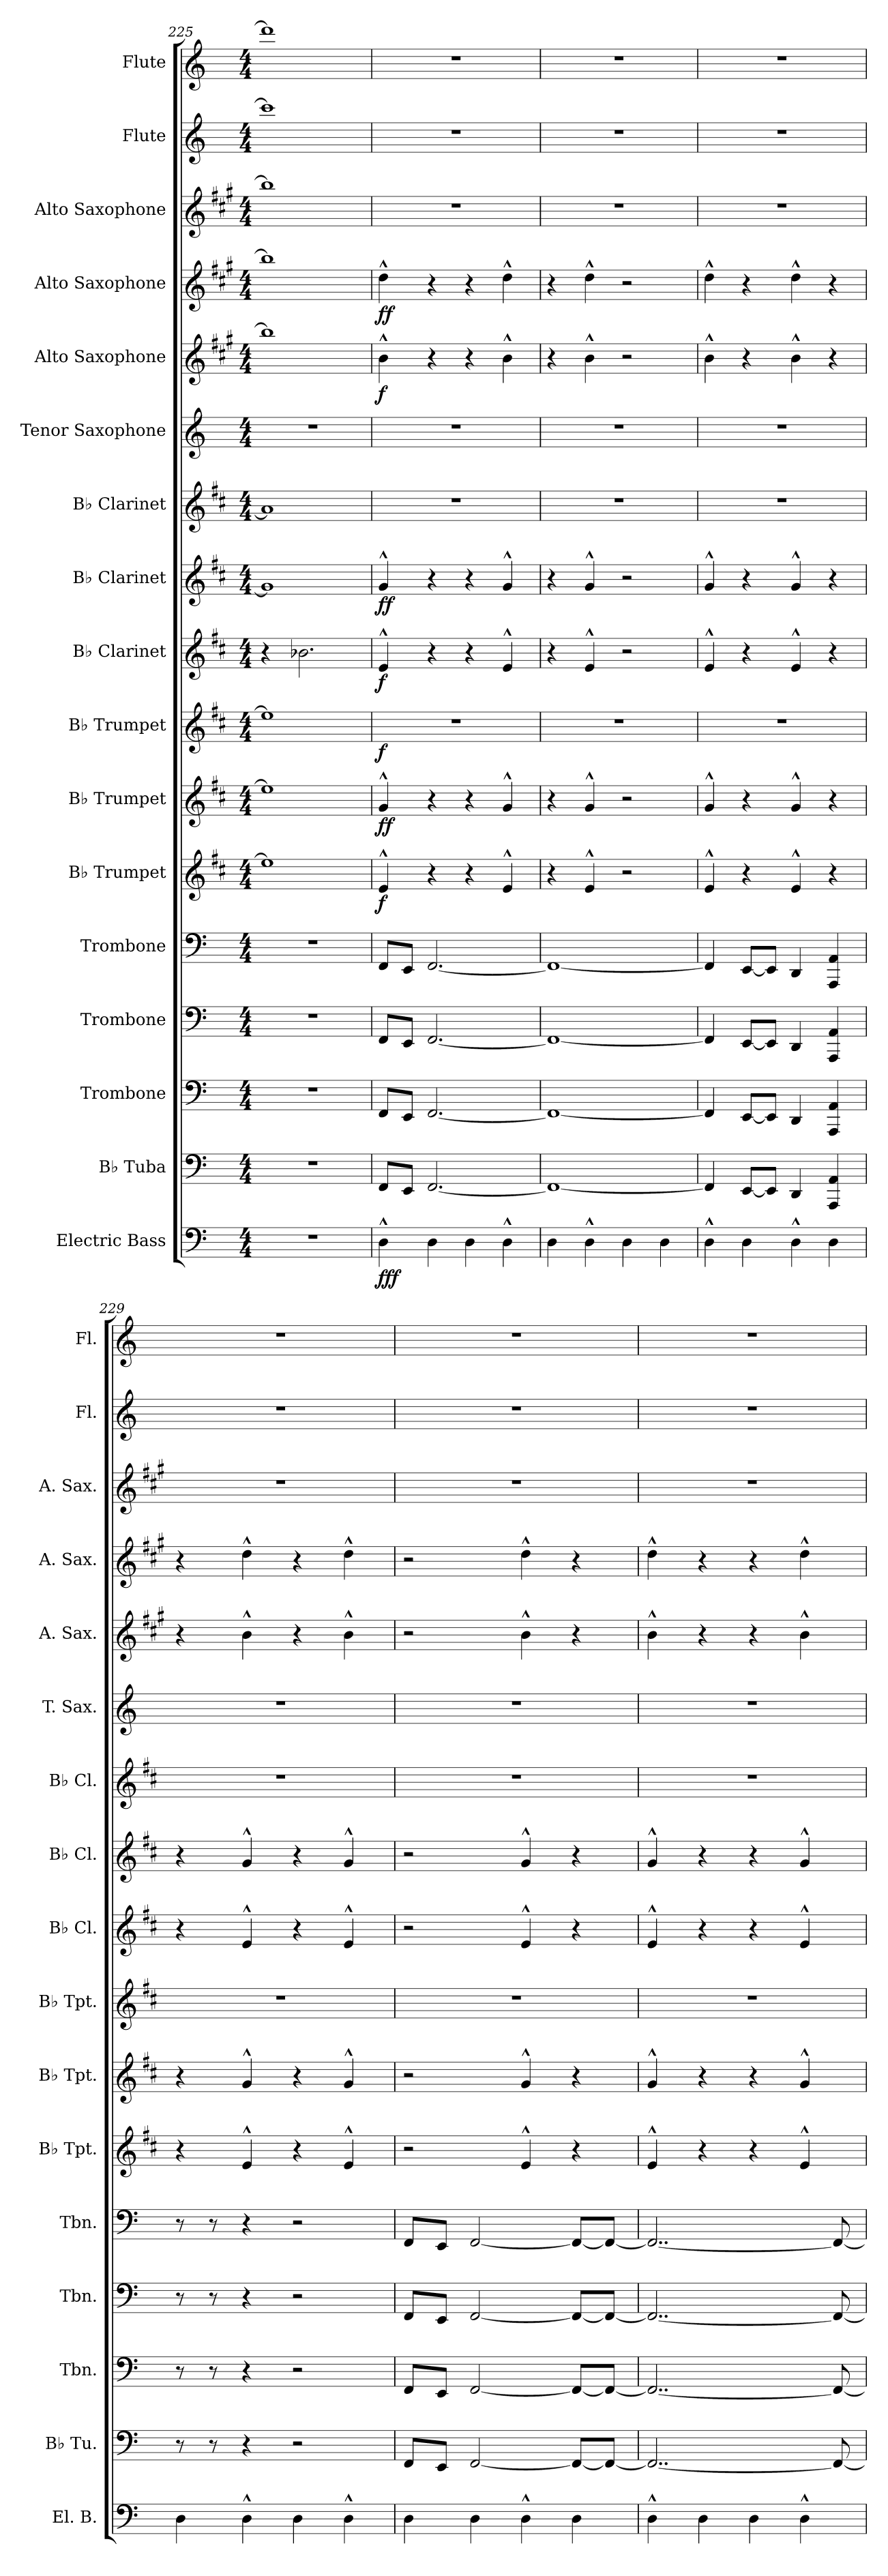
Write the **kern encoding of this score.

**kern	**dynam	**kern	**kern	**kern	**kern	**kern	**dynam	**kern	**dynam	**kern	**dynam	**kern	**dynam	**kern	**dynam	**kern	**kern	**kern	**dynam	**kern	**dynam	**kern	**kern	**kern
*part17	*part17	*part16	*part15	*part14	*part13	*part12	*part12	*part11	*part11	*part10	*part10	*part9	*part9	*part8	*part8	*part7	*part6	*part5	*part5	*part4	*part4	*part3	*part2	*part1
*staff17	*staff17	*staff16	*staff15	*staff14	*staff13	*staff12	*staff12	*staff11	*staff11	*staff10	*staff10	*staff9	*staff9	*staff8	*staff8	*staff7	*staff6	*staff5	*staff5	*staff4	*staff4	*staff3	*staff2	*staff1
*I"Electric Bass	*	*I"B♭ Tuba	*I"Trombone	*I"Trombone	*I"Trombone	*I"B♭ Trumpet	*	*I"B♭ Trumpet	*	*I"B♭ Trumpet	*	*I"B♭ Clarinet	*	*I"B♭ Clarinet	*	*I"B♭ Clarinet	*I"Tenor Saxophone	*I"Alto Saxophone	*	*I"Alto Saxophone	*	*I"Alto Saxophone	*I"Flute	*I"Flute
*I'El. B.	*	*I'B♭ Tu.	*I'Tbn.	*I'Tbn.	*I'Tbn.	*I'B♭ Tpt.	*	*I'B♭ Tpt.	*	*I'B♭ Tpt.	*	*I'B♭ Cl.	*	*I'B♭ Cl.	*	*I'B♭ Cl.	*I'T. Sax.	*I'A. Sax.	*	*I'A. Sax.	*	*I'A. Sax.	*I'Fl.	*I'Fl.
*clefF4	*	*clefF4	*clefF4	*clefF4	*clefF4	*clefG2	*	*clefG2	*	*clefG2	*	*clefG2	*	*clefG2	*	*clefG2	*clefG2	*clefG2	*	*clefG2	*	*clefG2	*clefG2	*clefG2
*ITrd7c12	*	*	*	*	*	*ITrd1c2	*	*ITrd1c2	*	*ITrd1c2	*	*ITrd1c2	*	*ITrd1c2	*	*ITrd1c2	*ITrd8c14	*ITrd5c9	*	*ITrd5c9	*	*ITrd5c9	*	*
*k[]	*	*k[]	*k[]	*k[]	*k[]	*k[]	*	*k[]	*	*k[]	*	*k[]	*	*k[]	*	*k[]	*k[]	*k[]	*	*k[]	*	*k[]	*k[]	*k[]
*M4/4	*	*M4/4	*M4/4	*M4/4	*M4/4	*M4/4	*	*M4/4	*	*M4/4	*	*M4/4	*	*M4/4	*	*M4/4	*M4/4	*M4/4	*	*M4/4	*	*M4/4	*M4/4	*M4/4
=225	=225	=225	=225	=225	=225	=225	=225	=225	=225	=225	=225	=225	=225	=225	=225	=225	=225	=225	=225	=225	=225	=225	=225	=225
1r	.	1r	1r	1r	1r	1dd]	.	1dd]	.	1dd]	.	4r	.	1f]	.	1g]	1r	1dd]	.	1dd]	.	1dd]	1ccc#]	1ddd]
.	.	.	.	.	.	.	.	.	.	.	.	2.a-X\	.	.	.	.	.	.	.	.	.	.	.	.
=226	=226	=226	=226	=226	=226	=226	=226	=226	=226	=226	=226	=226	=226	=226	=226	=226	=226	=226	=226	=226	=226	=226	=226	=226
!	!LO:DY:b	!	!	!	!	!	!LO:DY:b	!	!LO:DY:b	!	!	!	!	!	!	!	!	!	!	!	!	!	!	!
!	!	!	!	!	!	!	!	!	!LO:DY:n=1:b	!	!LO:DY:b	!	!LO:DY:b	!	!LO:DY:b	!	!	!	!	!	!	!	!	!
!	!	!	!	!	!	!	!	!	!	!	!	!	!	!	!LO:DY:n=1:b	!	!	!	!LO:DY:b	!	!LO:DY:b	!	!	!
!	!	!	!	!	!	!	!	!	!	!	!	!	!	!	!	!	!	!	!	!	!LO:DY:n=1:b	!	!	!
4DD^^\	fff	8FF/L	8FF/L	8FF/L	8FF/L	4d^^/	f	4f^^/	f f	1r	f	4d^^/	f	4f^^/	f f	1r	1r	4d^^\	f	4f^^\	f f	1r	1r	1r
.	.	8EE/J	8EE/J	8EE/J	8EE/J	.	.	.	.	.	.	.	.	.	.	.	.	.	.	.	.	.	.	.
4DD\	.	[2.FF/	[2.FF/	[2.FF/	[2.FF/	4r	.	4r	.	.	.	4r	.	4r	.	.	.	4r	.	4r	.	.	.	.
4DD\	.	.	.	.	.	4r	.	4r	.	.	.	4r	.	4r	.	.	.	4r	.	4r	.	.	.	.
4DD^^\	.	.	.	.	.	4d^^/	.	4f^^/	.	.	.	4d^^/	.	4f^^/	.	.	.	4d^^\	.	4f^^\	.	.	.	.
=227	=227	=227	=227	=227	=227	=227	=227	=227	=227	=227	=227	=227	=227	=227	=227	=227	=227	=227	=227	=227	=227	=227	=227	=227
4DD\	.	1FF_	1FF_	1FF_	1FF_	4r	.	4r	.	1r	.	4r	.	4r	.	1r	1r	4r	.	4r	.	1r	1r	1r
4DD^^\	.	.	.	.	.	4d^^/	.	4f^^/	.	.	.	4d^^/	.	4f^^/	.	.	.	4d^^\	.	4f^^\	.	.	.	.
4DD\	.	.	.	.	.	2r	.	2r	.	.	.	2r	.	2r	.	.	.	2r	.	2r	.	.	.	.
4DD\	.	.	.	.	.	.	.	.	.	.	.	.	.	.	.	.	.	.	.	.	.	.	.	.
=228	=228	=228	=228	=228	=228	=228	=228	=228	=228	=228	=228	=228	=228	=228	=228	=228	=228	=228	=228	=228	=228	=228	=228	=228
4DD^^\	.	4FF/]	4FF/]	4FF/]	4FF/]	4d^^/	.	4f^^/	.	1r	.	4d^^/	.	4f^^/	.	1r	1r	4d^^\	.	4f^^\	.	1r	1r	1r
4DD\	.	[8EE/L	[8EE/L	[8EE/L	[8EE/L	4r	.	4r	.	.	.	4r	.	4r	.	.	.	4r	.	4r	.	.	.	.
.	.	8EE/J]	8EE/J]	8EE/J]	8EE/J]	.	.	.	.	.	.	.	.	.	.	.	.	.	.	.	.	.	.	.
4DD^^\	.	4DD/	4DD/	4DD/	4DD/	4d^^/	.	4f^^/	.	.	.	4d^^/	.	4f^^/	.	.	.	4d^^\	.	4f^^\	.	.	.	.
4DD\	.	4AAA/ 4AA/	4AAA/ 4AA/	4AAA/ 4AA/	4AAA/ 4AA/	4r	.	4r	.	.	.	4r	.	4r	.	.	.	4r	.	4r	.	.	.	.
=229	=229	=229	=229	=229	=229	=229	=229	=229	=229	=229	=229	=229	=229	=229	=229	=229	=229	=229	=229	=229	=229	=229	=229	=229
4DD\	.	8r	8r	8r	8r	4r	.	4r	.	1r	.	4r	.	4r	.	1r	1r	4r	.	4r	.	1r	1r	1r
.	.	8r	8r	8r	8r	.	.	.	.	.	.	.	.	.	.	.	.	.	.	.	.	.	.	.
4DD^^\	.	4r	4r	4r	4r	4d^^/	.	4f^^/	.	.	.	4d^^/	.	4f^^/	.	.	.	4d^^\	.	4f^^\	.	.	.	.
4DD\	.	2r	2r	2r	2r	4r	.	4r	.	.	.	4r	.	4r	.	.	.	4r	.	4r	.	.	.	.
4DD^^\	.	.	.	.	.	4d^^/	.	4f^^/	.	.	.	4d^^/	.	4f^^/	.	.	.	4d^^\	.	4f^^\	.	.	.	.
=230	=230	=230	=230	=230	=230	=230	=230	=230	=230	=230	=230	=230	=230	=230	=230	=230	=230	=230	=230	=230	=230	=230	=230	=230
4DD\	.	8FF/L	8FF/L	8FF/L	8FF/L	2r	.	2r	.	1r	.	2r	.	2r	.	1r	1r	2r	.	2r	.	1r	1r	1r
.	.	8EE/J	8EE/J	8EE/J	8EE/J	.	.	.	.	.	.	.	.	.	.	.	.	.	.	.	.	.	.	.
4DD\	.	[2FF/	[2FF/	[2FF/	[2FF/	.	.	.	.	.	.	.	.	.	.	.	.	.	.	.	.	.	.	.
4DD^^\	.	.	.	.	.	4d^^/	.	4f^^/	.	.	.	4d^^/	.	4f^^/	.	.	.	4d^^\	.	4f^^\	.	.	.	.
4DD\	.	8FF/L_	8FF/L_	8FF/L_	8FF/L_	4r	.	4r	.	.	.	4r	.	4r	.	.	.	4r	.	4r	.	.	.	.
.	.	8FF/J_	8FF/J_	8FF/J_	8FF/J_	.	.	.	.	.	.	.	.	.	.	.	.	.	.	.	.	.	.	.
!!LO:PB:g=z
=231	=231	=231	=231	=231	=231	=231	=231	=231	=231	=231	=231	=231	=231	=231	=231	=231	=231	=231	=231	=231	=231	=231	=231	=231
4DD^^\	.	2..FF/_	2..FF/_	2..FF/_	2..FF/_	4d^^/	.	4f^^/	.	1r	.	4d^^/	.	4f^^/	.	1r	1r	4d^^\	.	4f^^\	.	1r	1r	1r
4DD\	.	.	.	.	.	4r	.	4r	.	.	.	4r	.	4r	.	.	.	4r	.	4r	.	.	.	.
4DD\	.	.	.	.	.	4r	.	4r	.	.	.	4r	.	4r	.	.	.	4r	.	4r	.	.	.	.
4DD^^\	.	.	.	.	.	4d^^/	.	4f^^/	.	.	.	4d^^/	.	4f^^/	.	.	.	4d^^\	.	4f^^\	.	.	.	.
.	.	8FF/_	8FF/_	8FF/_	8FF/_	.	.	.	.	.	.	.	.	.	.	.	.	.	.	.	.	.	.	.
=	=	=	=	=	=	=	=	=	=	=	=	=	=	=	=	=	=	=	=	=	=	=	=	=
*-	*-	*-	*-	*-	*-	*-	*-	*-	*-	*-	*-	*-	*-	*-	*-	*-	*-	*-	*-	*-	*-	*-	*-	*-
